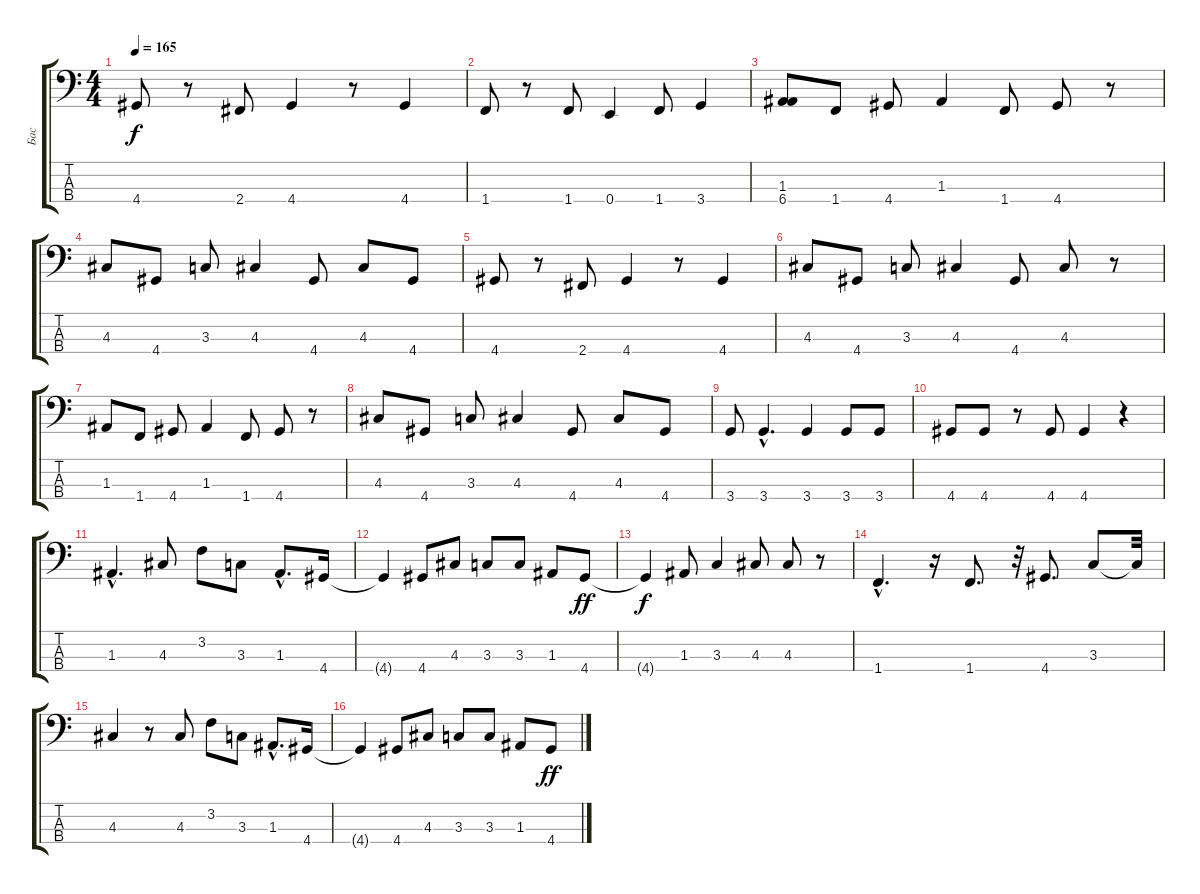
\track ("Бас" "Бас") {instrument electricbasspick}
\staff {score tabs}
\tuning (G2 D2 A1 E1) {hide}
\ts (4 4)
\tempo 165
\clef f4
\ks c
4.4.8{dy f} r.8 2.4.8 4.4.4 r.8 4.4.4 |
1.4.8 r.8 1.4.8 0.4.4 1.4.8 3.4.4 |
(1.3 6.4).8 1.4.8 4.4.8 1.3.4 1.4.8 4.4.8 r.8 |
4.3.8 4.4.8 3.3.8 4.3.4 4.4.8 4.3.8 4.4.8 |
4.4.8 r.8 2.4.8 4.4.4 r.8 4.4.4 |
4.3.8 4.4.8 3.3.8 4.3.4 4.4.8 4.3.8 r.8 |
1.3.8 1.4.8 4.4.8 1.3.4 1.4.8 4.4.8 r.8 |
4.3.8 4.4.8 3.3.8 4.3.4 4.4.8 4.3.8 4.4.8 |
3.4.8 3.4{hac}.4{d} 3.4.4 3.4.8 3.4.8 |
4.4.8 4.4.8 r.8 4.4.8 4.4.4 r.4 |
1.3{hac}.4{d} 4.3.8 3.2.8 3.3.8 1.3{hac}.8{d} 4.4.16 |
4.4{t}.4 4.4.8 4.3.8 3.3.8 3.3.8 1.3.8 4.4.8{dy ff} |
4.4{t}.4{dy f} 1.3.8 3.3.4 4.3.8 4.3.8 r.8 |
1.4{hac}.4{d} r.16 1.4.8{d} r.32 4.4.8{d} 3.3.8 3.3{t}.32 |
4.3.4 r.8 4.3.8 3.2.8 3.3.8 1.3{hac}.8{d} 4.4.16 |
4.4{t}.4 4.4.8 4.3.8 3.3.8 3.3.8 1.3.8 4.4.8{dy ff}
